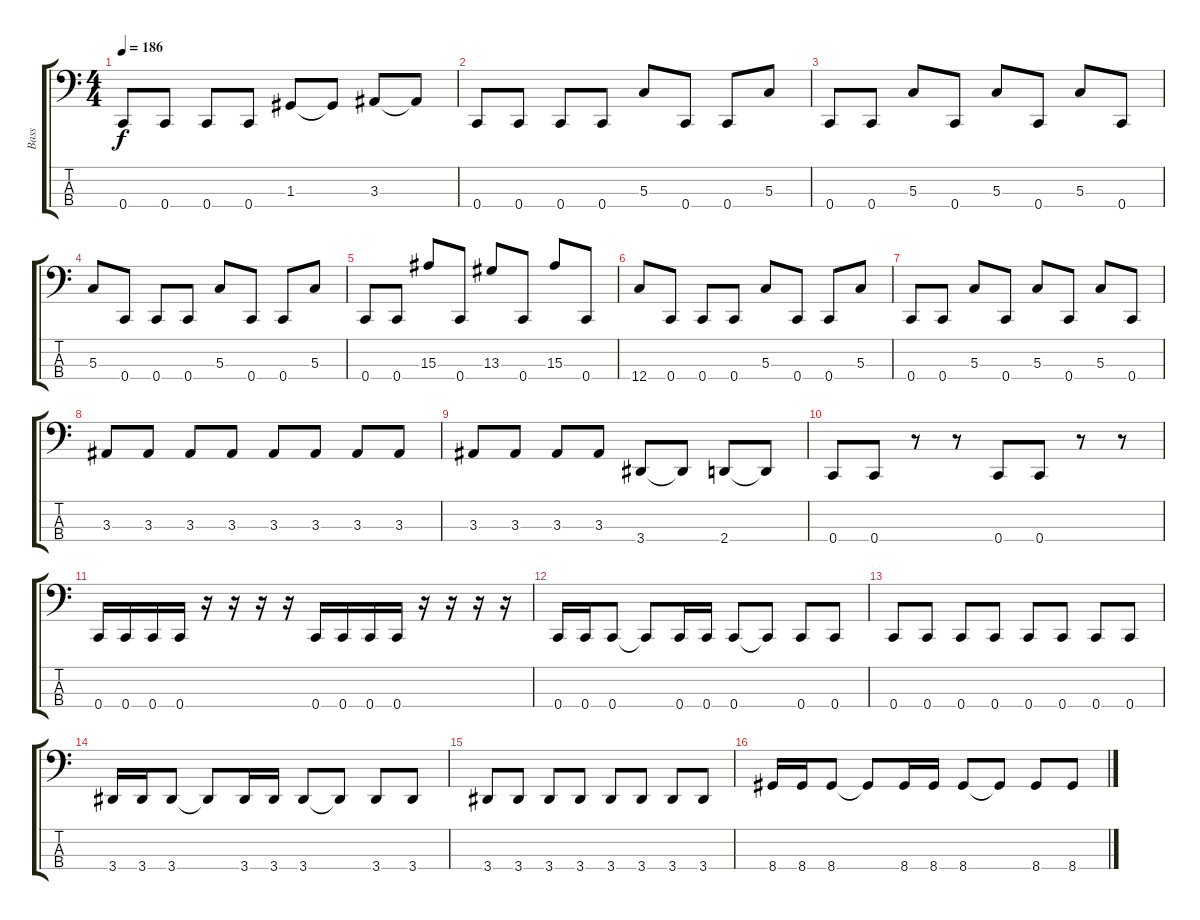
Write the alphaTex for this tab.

\track ("Bass" "Bass") {instrument electricbasspick bank 255}
\staff {score tabs}
\tuning (F2 C2 G1 C1) {hide}
\ts (4 4)
\tempo 186
\clef f4
\ks c
0.4.8{dy f} 0.4.8 0.4.8 0.4.8 1.3.8 1.3{t}.8 3.3.8 3.3{t}.8 |
0.4.8 0.4.8 0.4.8 0.4.8 5.3.8 0.4.8 0.4.8 5.3.8 |
0.4.8 0.4.8 5.3.8 0.4.8 5.3.8 0.4.8 5.3.8 0.4.8 |
5.3.8 0.4.8 0.4.8 0.4.8 5.3.8 0.4.8 0.4.8 5.3.8 |
0.4.8 0.4.8 15.3.8 0.4.8 13.3.8 0.4.8 15.3.8 0.4.8 |
12.4.8 0.4.8 0.4.8 0.4.8 5.3.8 0.4.8 0.4.8 5.3.8 |
0.4.8 0.4.8 5.3.8 0.4.8 5.3.8 0.4.8 5.3.8 0.4.8 |
3.3.8 3.3.8 3.3.8 3.3.8 3.3.8 3.3.8 3.3.8 3.3.8 |
3.3.8 3.3.8 3.3.8 3.3.8 3.4.8 3.4{t}.8 2.4.8 2.4{t}.8 |
0.4.8 0.4.8 r.8 r.8 0.4.8 0.4.8 r.8 r.8 |
0.4.16 0.4.16 0.4.16 0.4.16 r.16 r.16 r.16 r.16 0.4.16 0.4.16 0.4.16 0.4.16 r.16 r.16 r.16 r.16 |
0.4.16 0.4.16 0.4.8 0.4{t}.8 0.4.16 0.4.16 0.4.8 0.4{t}.8 0.4.8 0.4.8 |
0.4.8 0.4.8 0.4.8 0.4.8 0.4.8 0.4.8 0.4.8 0.4.8 |
3.4.16 3.4.16 3.4.8 3.4{t}.8 3.4.16 3.4.16 3.4.8 3.4{t}.8 3.4.8 3.4.8 |
3.4.8 3.4.8 3.4.8 3.4.8 3.4.8 3.4.8 3.4.8 3.4.8 |
8.4.16 8.4.16 8.4.8 8.4{t}.8 8.4.16 8.4.16 8.4.8 8.4{t}.8 8.4.8 8.4.8
